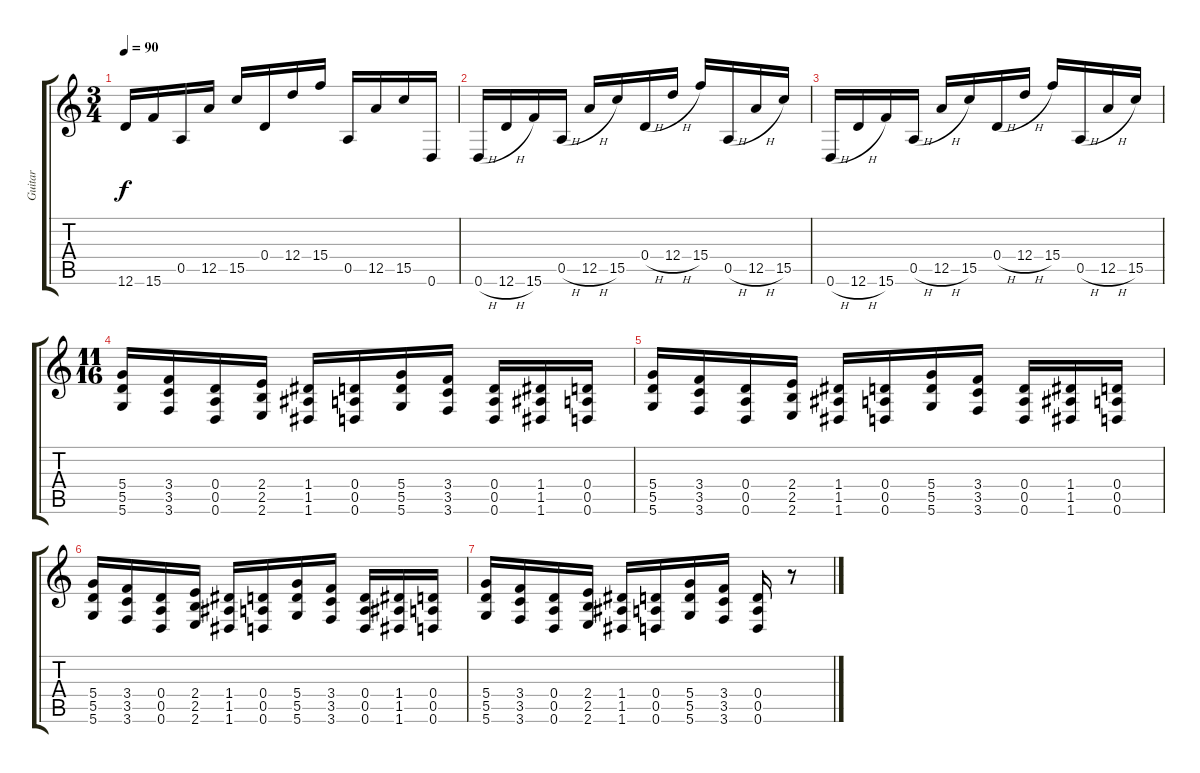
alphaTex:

\track ("Guitar" "Guitar") {instrument overdrivenguitar}
\staff {score tabs}
\tuning (E4 B3 G3 D3 A2 D2) {hide}
\ts (3 4)
\tempo 90
\clef g2
\ks c
12.6.16{dy f} 15.6.16 0.5.16 12.5.16 15.5.16 0.4.16 12.4.16 15.4.16 0.5.16 12.5.16 15.5.16 0.6.16 |
0.6{h}.16 12.6{h}.16 15.6.16 0.5{h}.16 12.5{h}.16 15.5.16 0.4{h}.16 12.4{h}.16 15.4.16 0.5{h}.16 12.5{h}.16 15.5.16 |
0.6{h}.16 12.6{h}.16 15.6.16 0.5{h}.16 12.5{h}.16 15.5.16 0.4{h}.16 12.4{h}.16 15.4.16 0.5{h}.16 12.5{h}.16 15.5.16 |
\ts (11 16)
(5.4 5.5 5.6).16{balance 8} (3.4 3.5 3.6).16 (0.4 0.5 0.6).16 (2.4 2.5 2.6).16 (1.4 1.5 1.6).16 (0.4 0.5 0.6).16 (5.4 5.5 5.6).16 (3.4 3.5 3.6).16 (0.4 0.5 0.6).16 (1.4 1.5 1.6).16 (0.4 0.5 0.6).16 |
(5.4 5.5 5.6).16 (3.4 3.5 3.6).16 (0.4 0.5 0.6).16 (2.4 2.5 2.6).16 (1.4 1.5 1.6).16 (0.4 0.5 0.6).16 (5.4 5.5 5.6).16 (3.4 3.5 3.6).16 (0.4 0.5 0.6).16 (1.4 1.5 1.6).16 (0.4 0.5 0.6).16 |
(5.4 5.5 5.6).16 (3.4 3.5 3.6).16 (0.4 0.5 0.6).16 (2.4 2.5 2.6).16 (1.4 1.5 1.6).16 (0.4 0.5 0.6).16 (5.4 5.5 5.6).16 (3.4 3.5 3.6).16 (0.4 0.5 0.6).16 (1.4 1.5 1.6).16 (0.4 0.5 0.6).16 |
(5.4 5.5 5.6).16 (3.4 3.5 3.6).16 (0.4 0.5 0.6).16 (2.4 2.5 2.6).16 (1.4 1.5 1.6).16 (0.4 0.5 0.6).16 (5.4 5.5 5.6).16 (3.4 3.5 3.6).16 (0.4 0.5 0.6).16 r.8
